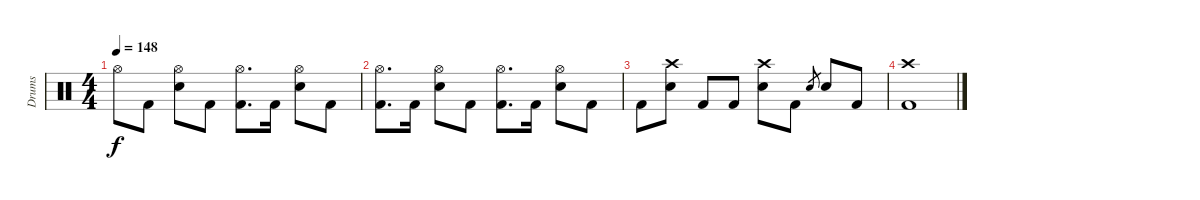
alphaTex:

\track ("Drums" "Drums") {instrument percussion}
\staff {score}
\articulation defaults
\ts (4 4)
\tempo 148
\clef neutral
\ks c "Hi-Hat (open)".8{dy f} "Kick (hit) 2".8
("Hi-Hat (open)" "Snare (hit) 2").8 "Kick (hit) 2".8 ("Hi-Hat (open)" "Kick (hit) 2").8{d} "Kick (hit) 2".16 ("Hi-Hat (open)" "Snare (hit) 2").8 "Kick (hit) 2".8 |
("Hi-Hat (open)" "Kick (hit) 2").8{d} "Kick (hit) 2".16 ("Hi-Hat (open)" "Snare (hit) 2").8 "Kick (hit) 2".8 ("Hi-Hat (open)" "Kick (hit) 2").8{d} "Kick (hit) 2".16 ("Hi-Hat (open)" "Snare (hit) 2").8 "Kick (hit) 2".8 |
"Kick (hit) 2".8 ("Crash high (hit)" "Snare (hit) 2").8 "Kick (hit) 2".8 "Kick (hit) 2".8 ("Crash high (hit)" "Snare (hit) 2").8 "Kick (hit) 2".8 "Snare (hit) 2".8{gr} "Snare (hit) 2".8 "Kick (hit) 2".8 |
("Crash high (hit)" "Kick (hit) 2").1
